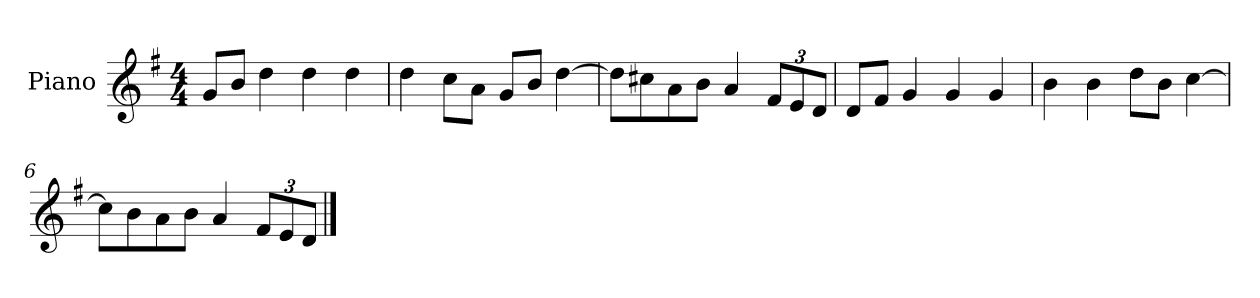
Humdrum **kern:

**kern
*part1
*staff1
*I"Piano
*I'P-no
*clefG2
*k[f#]
*M4/4
*MM90
=1
8g/L
8b/J
4dd\
4dd\
4dd\
=2
4dd\
8cc\L
8a\J
8g/L
8b/J
[4dd\
=3
8dd\L]
8cc#X\
8a\
8b\J
4a/
*Xbrackettup
12f#/L
12e/
12d/J
=4
8d/L
8f#/J
4g/
4g/
4g/
=5
4b\
4b\
8dd\L
8b\J
[4cc\
=6
8cc\L]
8b\
8a\
8b\J
4a/
12f#/L
12e/
12d/J
==
*-
